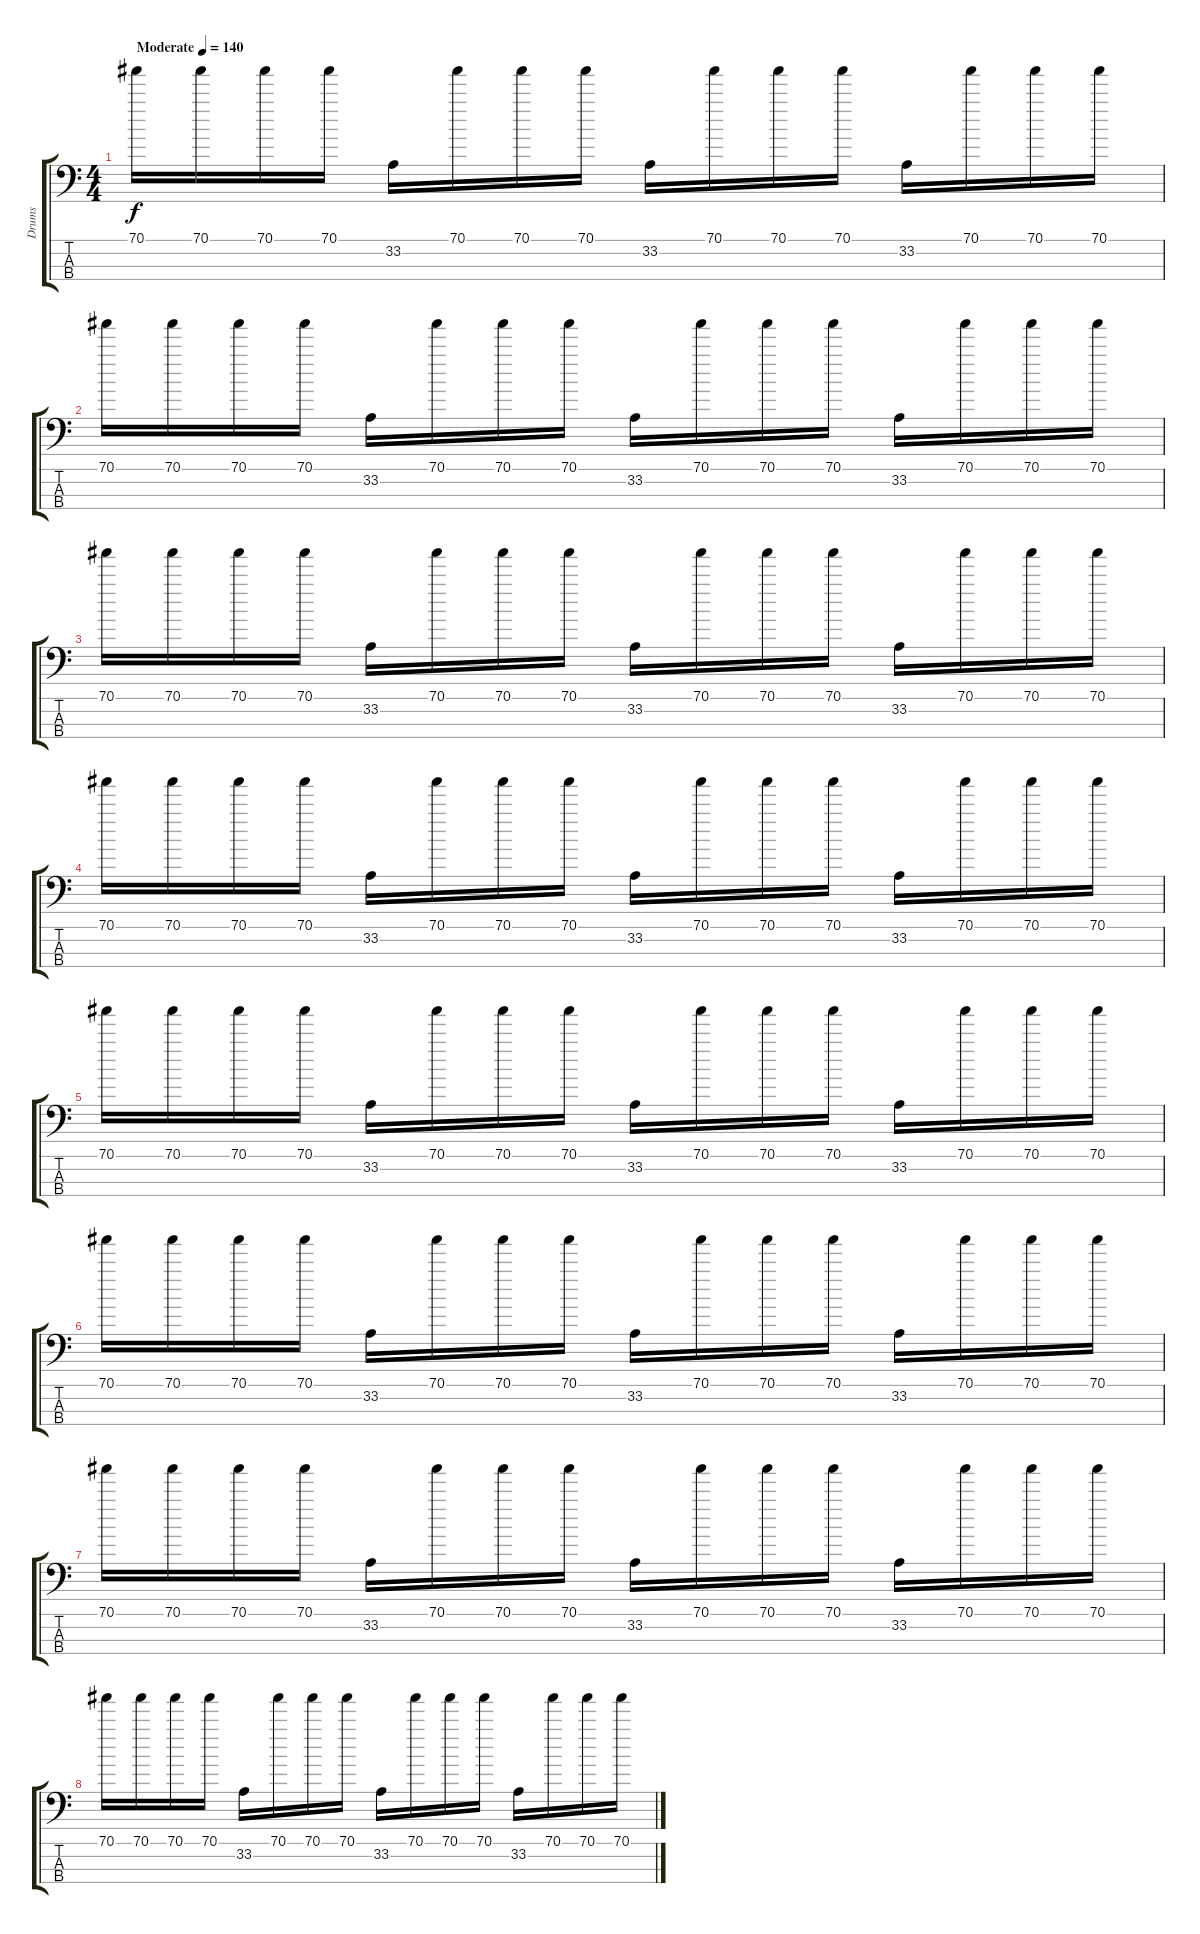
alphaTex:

\track ("Drums" "Drums") {instrument acousticgrandpiano}
\staff {score tabs}
\tuning (C-1 C-1 C-1 C-1) {hide}
\ts (4 4)
\tempo (140 "Moderate")
\clef f4
\ks c
70.1.16{dy f instrument acousticgrandpiano} 70.1.16 70.1.16 70.1.16 33.2.16 70.1.16 70.1.16 70.1.16 33.2.16 70.1.16 70.1.16 70.1.16 33.2.16 70.1.16 70.1.16 70.1.16 |
70.1.16 70.1.16 70.1.16 70.1.16 33.2.16 70.1.16 70.1.16 70.1.16 33.2.16 70.1.16 70.1.16 70.1.16 33.2.16 70.1.16 70.1.16 70.1.16 |
70.1.16 70.1.16 70.1.16 70.1.16 33.2.16 70.1.16 70.1.16 70.1.16 33.2.16 70.1.16 70.1.16 70.1.16 33.2.16 70.1.16 70.1.16 70.1.16 |
70.1.16 70.1.16 70.1.16 70.1.16 33.2.16 70.1.16 70.1.16 70.1.16 33.2.16 70.1.16 70.1.16 70.1.16 33.2.16 70.1.16 70.1.16 70.1.16 |
70.1.16 70.1.16 70.1.16 70.1.16 33.2.16 70.1.16 70.1.16 70.1.16 33.2.16 70.1.16 70.1.16 70.1.16 33.2.16 70.1.16 70.1.16 70.1.16 |
70.1.16 70.1.16 70.1.16 70.1.16 33.2.16 70.1.16 70.1.16 70.1.16 33.2.16 70.1.16 70.1.16 70.1.16 33.2.16 70.1.16 70.1.16 70.1.16 |
70.1.16 70.1.16 70.1.16 70.1.16 33.2.16 70.1.16 70.1.16 70.1.16 33.2.16 70.1.16 70.1.16 70.1.16 33.2.16 70.1.16 70.1.16 70.1.16 |
70.1.16 70.1.16 70.1.16 70.1.16 33.2.16 70.1.16 70.1.16 70.1.16 33.2.16 70.1.16 70.1.16 70.1.16 33.2.16 70.1.16 70.1.16 70.1.16
